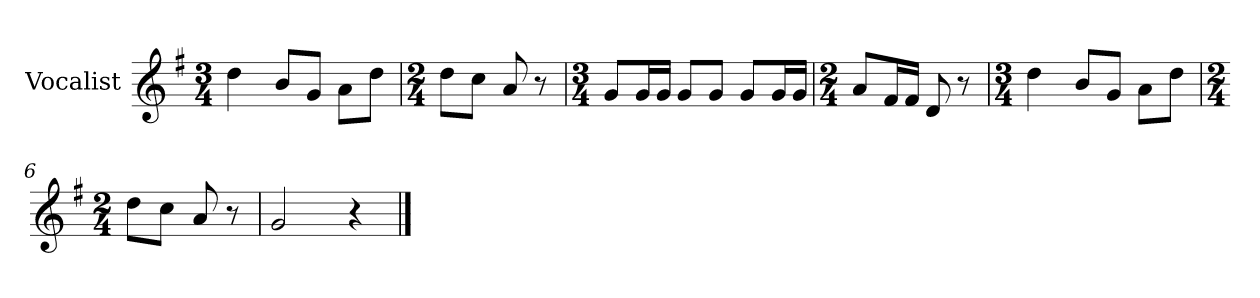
**kern
*part1
*staff1
*I"Vocalist
*k[f#]
*G:
*M3/4
=1
4dd
8bL
8gJ
8aL
8ddJ
=2
*M2/4
8ddL
8ccJ
8a
8r
=3
*M3/4
8gL
16gL
16gJJ
8gL
8gJ
8gL
16gL
16gJJ
=4
*M2/4
8aL
16f#L
16f#JJ
8d
8r
=5
*M3/4
4dd
8bL
8gJ
8aL
8ddJ
=6
*M2/4
8ddL
8ccJ
8a
8r
=7
2g
4r
==
*-
